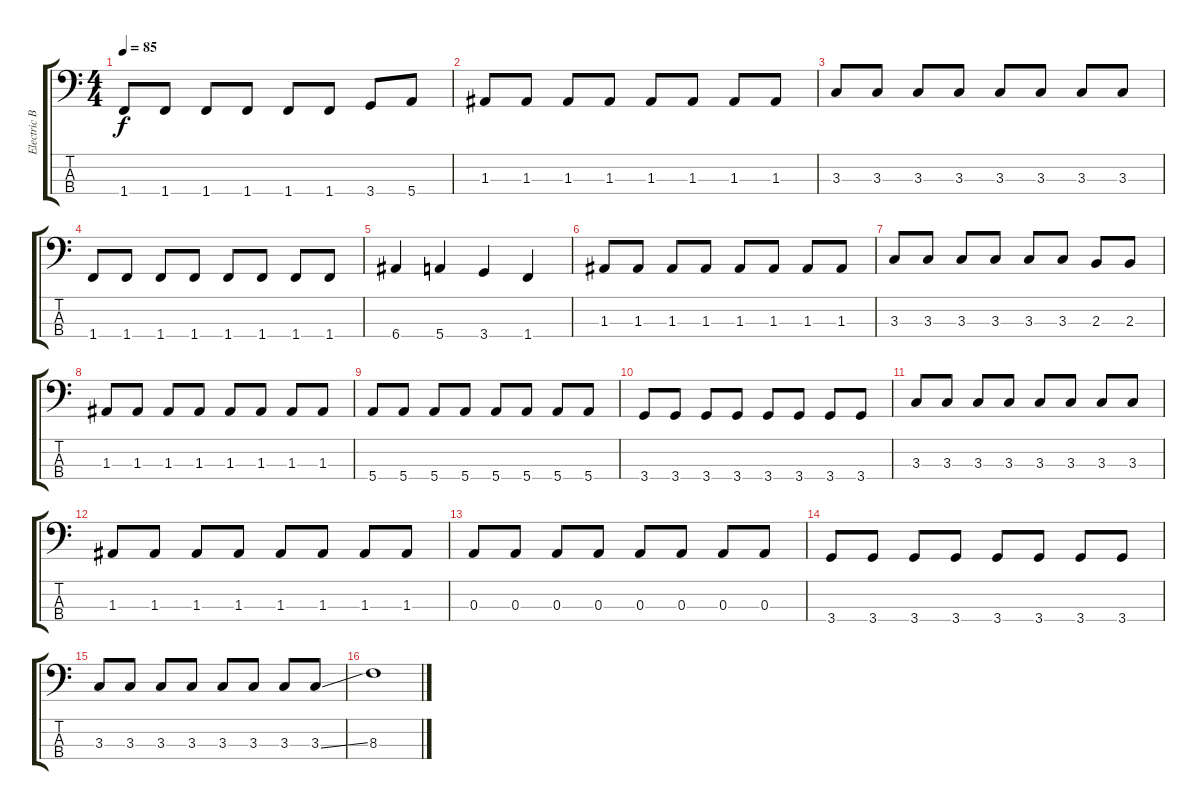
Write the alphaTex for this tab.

\track ("Electric Bass" "Electric B") {instrument electricbassfinger}
\staff {score tabs}
\tuning (G2 D2 A1 E1) {hide}
\ts (4 4)
\tempo 85
\clef f4
\ks c
1.4.8{dy f} 1.4.8 1.4.8 1.4.8 1.4.8 1.4.8 3.4.8 5.4.8 |
1.3.8 1.3.8 1.3.8 1.3.8 1.3.8 1.3.8 1.3.8 1.3.8 |
3.3.8 3.3.8 3.3.8 3.3.8 3.3.8 3.3.8 3.3.8 3.3.8 |
1.4.8 1.4.8 1.4.8 1.4.8 1.4.8 1.4.8 1.4.8 1.4.8 |
6.4.4 5.4.4 3.4.4 1.4.4 |
1.3.8 1.3.8 1.3.8 1.3.8 1.3.8 1.3.8 1.3.8 1.3.8 |
3.3.8 3.3.8 3.3.8 3.3.8 3.3.8 3.3.8 2.3.8 2.3.8 |
1.3.8 1.3.8 1.3.8 1.3.8 1.3.8 1.3.8 1.3.8 1.3.8 |
5.4.8 5.4.8 5.4.8 5.4.8 5.4.8 5.4.8 5.4.8 5.4.8 |
3.4.8 3.4.8 3.4.8 3.4.8 3.4.8 3.4.8 3.4.8 3.4.8 |
3.3.8 3.3.8 3.3.8 3.3.8 3.3.8 3.3.8 3.3.8 3.3.8 |
1.3.8 1.3.8 1.3.8 1.3.8 1.3.8 1.3.8 1.3.8 1.3.8 |
0.3.8 0.3.8 0.3.8 0.3.8 0.3.8 0.3.8 0.3.8 0.3.8 |
3.4.8 3.4.8 3.4.8 3.4.8 3.4.8 3.4.8 3.4.8 3.4.8 |
3.3.8 3.3.8 3.3.8 3.3.8 3.3.8 3.3.8 3.3.8 3.3{ss}.8 |
8.3.1
